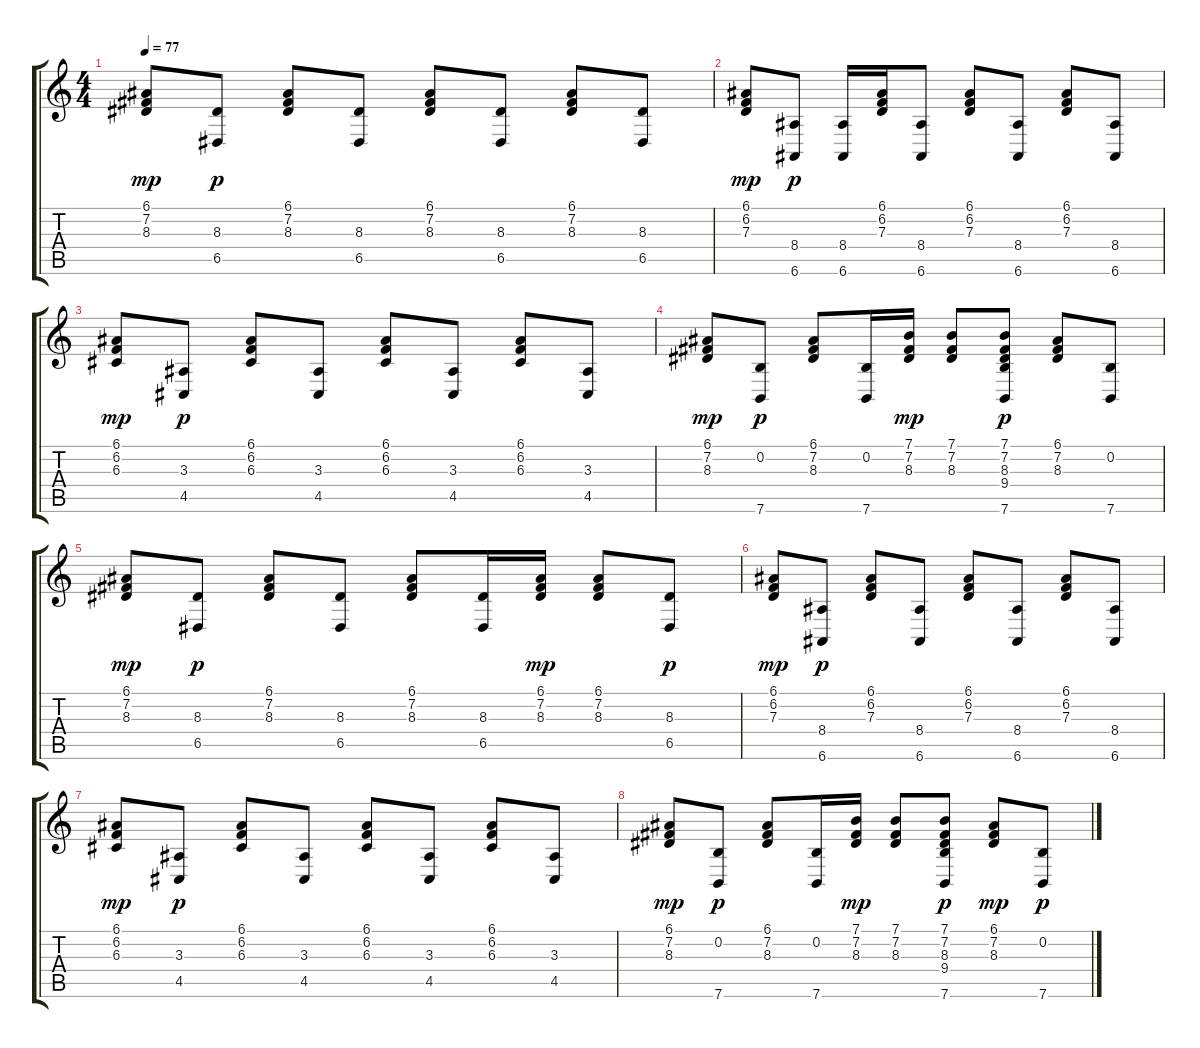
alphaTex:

\track "" {instrument acousticgrandpiano}
\staff {score tabs}
\tuning (E4 B3 G3 D3 A2 E2) {hide}
\ts (4 4)
\tempo 77
\clef g2
\ks c
(6.1 7.2 8.3).8{dy mp} (8.3 6.5).8{dy p} (6.1 7.2 8.3).8 (8.3 6.5).8 (6.1 7.2 8.3).8 (8.3 6.5).8 (6.1 7.2 8.3).8 (8.3 6.5).8 |
(6.1 6.2 7.3).8{dy mp} (8.4 6.6).8{dy p} (8.4 6.6).16 (6.1 6.2 7.3).16 (8.4 6.6).8 (6.1 6.2 7.3).8 (8.4 6.6).8 (6.1 6.2 7.3).8 (8.4 6.6).8 |
(6.1 6.2 6.3).8{dy mp} (3.3 4.5).8{dy p} (6.1 6.2 6.3).8 (3.3 4.5).8 (6.1 6.2 6.3).8 (3.3 4.5).8 (6.1 6.2 6.3).8 (3.3 4.5).8 |
(6.1 7.2 8.3).8{dy mp} (0.2 7.6).8{dy p} (6.1 7.2 8.3).8 (0.2 7.6).16 (7.1 7.2 8.3).16{dy mp} (7.1 7.2 8.3).8 (7.1 7.2 8.3 9.4 7.6).8{dy p} (6.1 7.2 8.3).8 (0.2 7.6).8 |
(6.1 7.2 8.3).8{dy mp} (8.3 6.5).8{dy p} (6.1 7.2 8.3).8 (8.3 6.5).8 (6.1 7.2 8.3).8 (8.3 6.5).16 (6.1 7.2 8.3).16{dy mp} (6.1 7.2 8.3).8 (8.3 6.5).8{dy p} |
(6.1 6.2 7.3).8{dy mp} (8.4 6.6).8{dy p} (6.1 6.2 7.3).8 (8.4 6.6).8 (6.1 6.2 7.3).8 (8.4 6.6).8 (6.1 6.2 7.3).8 (8.4 6.6).8 |
(6.1 6.2 6.3).8{dy mp} (3.3 4.5).8{dy p} (6.1 6.2 6.3).8 (3.3 4.5).8 (6.1 6.2 6.3).8 (3.3 4.5).8 (6.1 6.2 6.3).8 (3.3 4.5).8 |
(6.1 7.2 8.3).8{dy mp} (0.2 7.6).8{dy p} (6.1 7.2 8.3).8 (0.2 7.6).16 (7.1 7.2 8.3).16{dy mp} (7.1 7.2 8.3).8 (7.1 7.2 8.3 9.4 7.6).8{dy p} (6.1 7.2 8.3).8{dy mp} (0.2 7.6).8{dy p}
